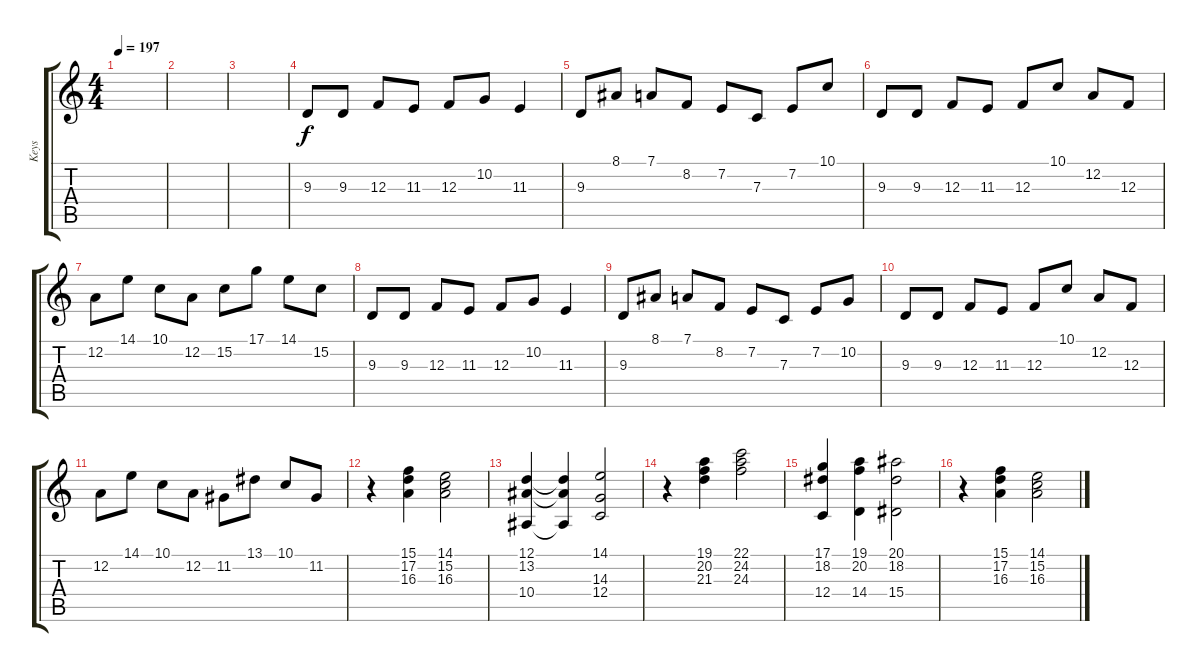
\track ("Keys" "Keys") {instrument stringensemble1}
\staff {score tabs}
\tuning (D4 A3 F3 C3 G2 C2) {hide}
\ts (4 4)
\tempo 197
\clef g2
\ks c
|
|
|
9.3.8{instrument lead1square} 9.3.8 12.3.8 11.3.8 12.3.8 10.2.8 11.3.4 |
9.3.8 8.1.8 7.1.8 8.2.8 7.2.8 7.3.8 7.2.8 10.1.8 |
9.3.8 9.3.8 12.3.8 11.3.8 12.3.8 10.1.8 12.2.8 12.3.8 |
12.2.8 14.1.8 10.1.8 12.2.8 15.2.8 17.1.8 14.1.8 15.2.8 |
9.3.8{instrument lead2sawtooth} 9.3.8 12.3.8 11.3.8 12.3.8 10.2.8 11.3.4 |
9.3.8 8.1.8 7.1.8 8.2.8 7.2.8 7.3.8 7.2.8 10.2.8 |
9.3.8 9.3.8 12.3.8 11.3.8 12.3.8 10.1.8 12.2.8 12.3.8 |
12.2.8 14.1.8 10.1.8 12.2.8 11.2.8 13.1.8 10.1.8 11.2.8 |
r.4{instrument stringensemble1} (15.1 17.2 16.3).4{instrument stringensemble1} (14.1 15.2 16.3).2 |
(12.1 13.2 10.4).4 (12.1{t} 13.2{t} 10.4{t}).4 (14.1 14.3 12.4).2 |
r.4{instrument stringensemble1} (19.1 20.2 21.3).4 (22.1 24.2 24.3).2 |
(17.1 18.2 12.4).4 (19.1 20.2 14.4).4 (20.1 18.2 15.4).2 |
r.4{instrument stringensemble1} (15.1 17.2 16.3).4{instrument stringensemble1} (14.1 15.2 16.3).2
